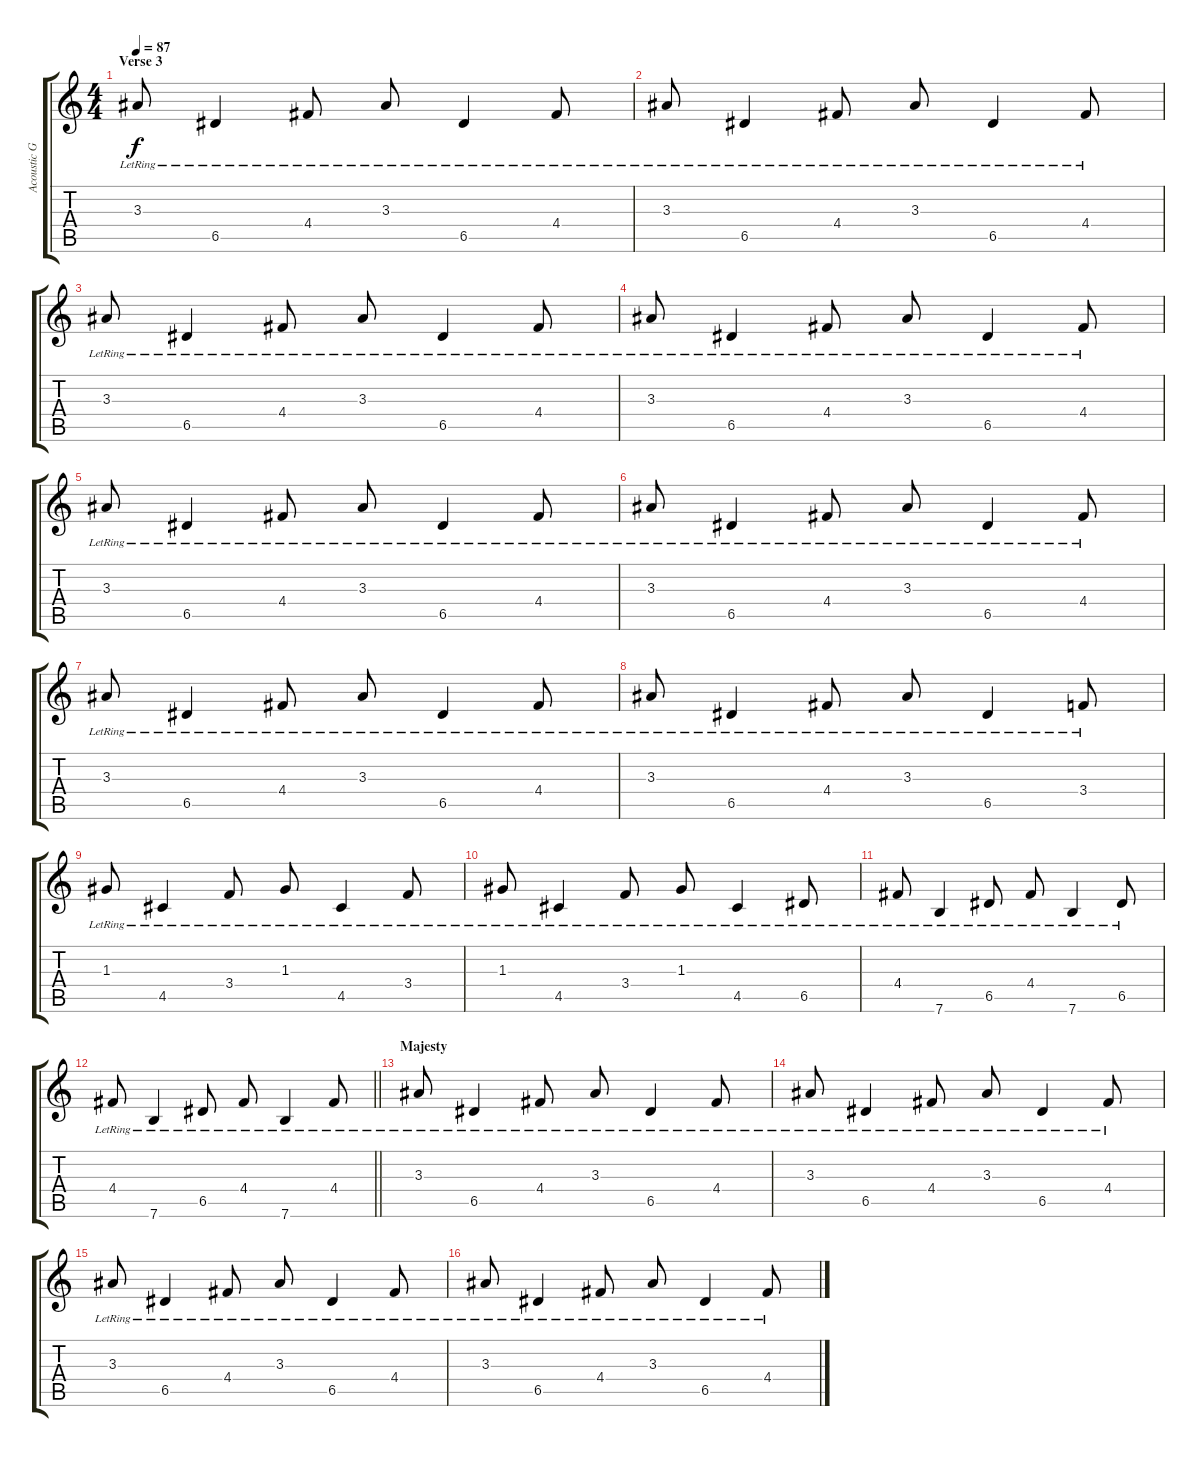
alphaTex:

\track ("Acoustic Guitar" "Acoustic G") {instrument acousticguitarsteel}
\staff {score tabs}
\tuning (E4 B3 G3 D3 A2 E2) {hide}
\ts (4 4)
\section ("" "Verse 3")
\tempo 87
\clef g2
\ks c
3.3{lr}.8{dy f volume 5} 6.5{lr}.4 4.4{lr}.8 3.3{lr}.8 6.5{lr}.4 4.4{lr}.8 |
3.3{lr}.8 6.5{lr}.4 4.4{lr}.8 3.3{lr}.8 6.5{lr}.4 4.4{lr}.8 |
3.3{lr}.8 6.5{lr}.4 4.4{lr}.8 3.3{lr}.8 6.5{lr}.4 4.4{lr}.8 |
3.3{lr}.8 6.5{lr}.4 4.4{lr}.8 3.3{lr}.8 6.5{lr}.4 4.4{lr}.8 |
3.3{lr}.8 6.5{lr}.4 4.4{lr}.8 3.3{lr}.8 6.5{lr}.4 4.4{lr}.8 |
3.3{lr}.8 6.5{lr}.4 4.4{lr}.8 3.3{lr}.8 6.5{lr}.4 4.4{lr}.8 |
3.3{lr}.8 6.5{lr}.4 4.4{lr}.8 3.3{lr}.8 6.5{lr}.4 4.4{lr}.8 |
3.3{lr}.8 6.5{lr}.4 4.4{lr}.8 3.3{lr}.8 6.5{lr}.4 3.4{lr}.8 |
1.3{lr}.8 4.5{lr}.4 3.4{lr}.8 1.3{lr}.8 4.5{lr}.4 3.4{lr}.8 |
1.3{lr}.8 4.5{lr}.4 3.4{lr}.8 1.3{lr}.8 4.5{lr}.4 6.5{lr}.8 |
4.4{lr}.8 7.6{lr}.4 6.5{lr}.8 4.4{lr}.8 7.6{lr}.4 6.5{lr}.8 |
\barLineRight lightlight
4.4{lr}.8 7.6{lr}.4 6.5{lr}.8 4.4{lr}.8 7.6{lr}.4 4.4{lr}.8 |
\section ("" "Majesty")
3.3{lr}.8{volume 6} 6.5{lr}.4 4.4{lr}.8 3.3{lr}.8 6.5{lr}.4 4.4{lr}.8 |
3.3{lr}.8 6.5{lr}.4 4.4{lr}.8 3.3{lr}.8 6.5{lr}.4 4.4{lr}.8 |
3.3{lr}.8 6.5{lr}.4 4.4{lr}.8 3.3{lr}.8 6.5{lr}.4 4.4{lr}.8 |
3.3{lr}.8 6.5{lr}.4 4.4{lr}.8 3.3{lr}.8 6.5{lr}.4 4.4{lr}.8
